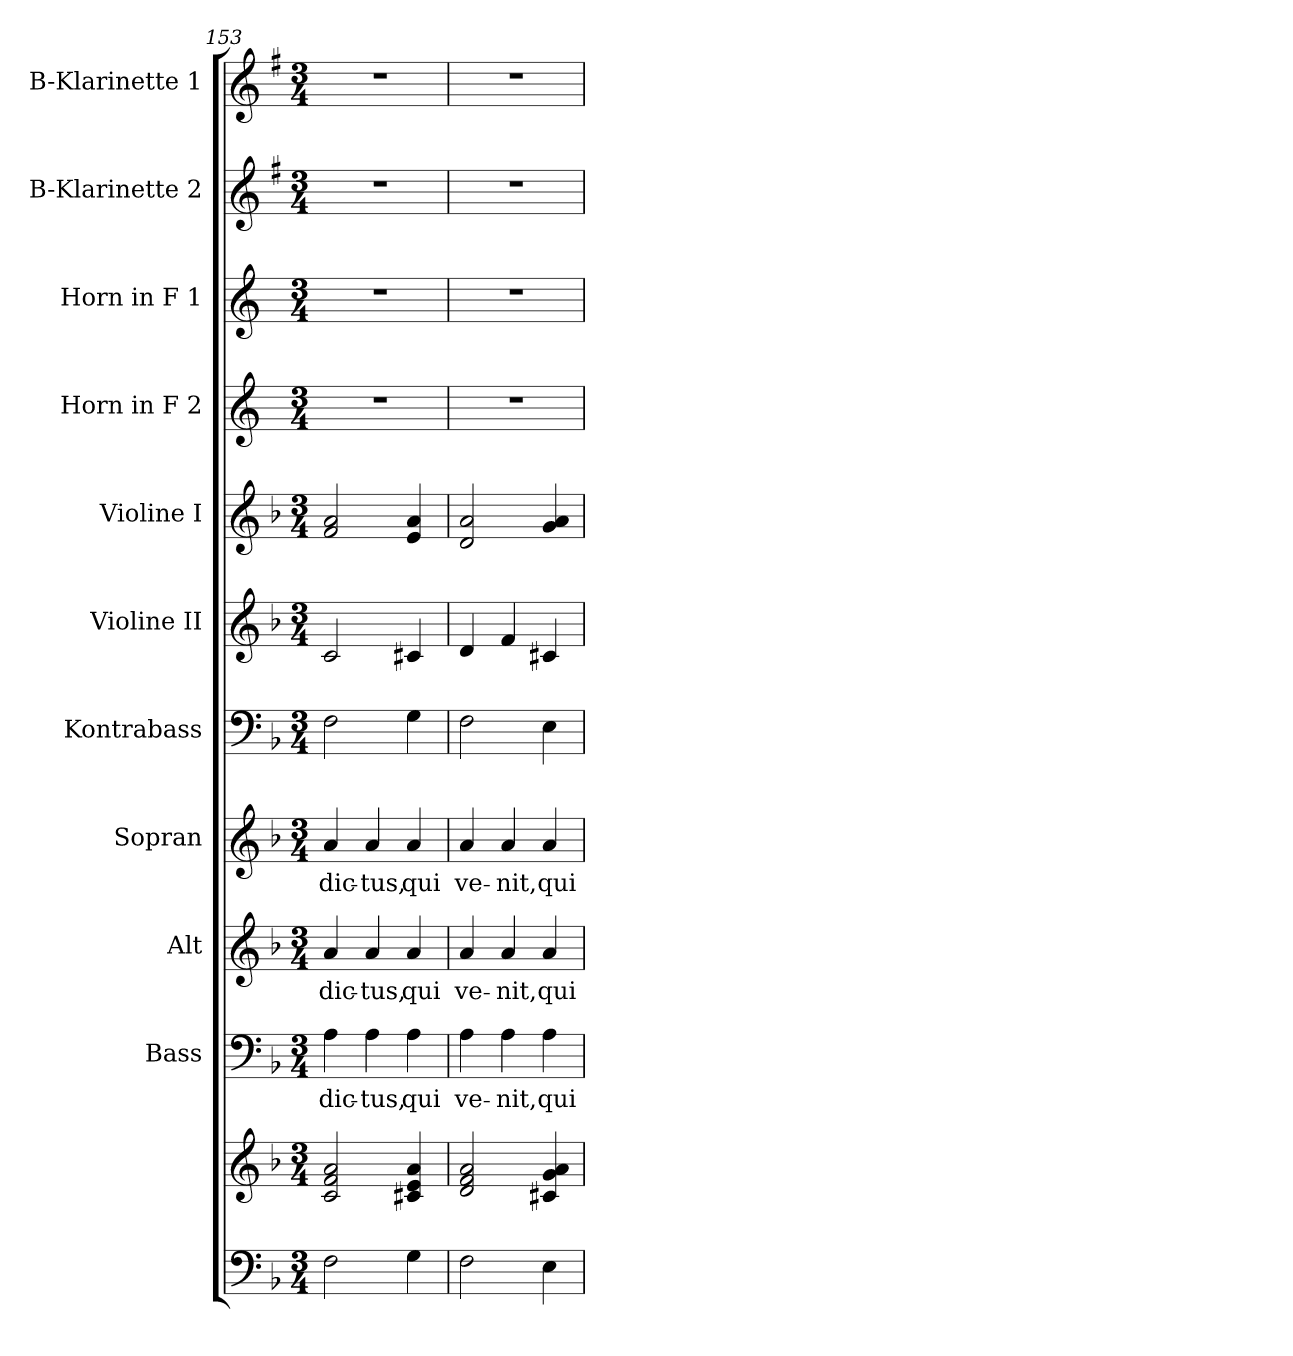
**kern	**kern	**kern	**text	**kern	**text	**kern	**text	**kern	**kern	**kern	**kern	**kern	**kern	**kern
*part11	*part11	*part10	*part10	*part9	*part9	*part8	*part8	*part7	*part6	*part5	*part4	*part3	*part2	*part1
*staff12	*staff11	*staff10	*staff10	*staff9	*staff9	*staff8	*staff8	*staff7	*staff6	*staff5	*staff4	*staff3	*staff2	*staff1
*	*	*I"Bass	*	*I"Alt	*	*I"Sopran	*	*I"Kontrabass	*I"Violine II	*I"Violine I	*I"Horn in F 2	*I"Horn in F 1	*I"B-Klarinette 2	*I"B-Klarinette 1
*	*	*I'B.	*	*I'A.	*	*I'S.	*	*I'Kb.	*I'Vl. II	*I'Vl. I	*	*	*I'B Kl. 2	*I'B Kl. 1
*clefF4	*clefG2	*clefF4	*	*clefG2	*	*clefG2	*	*clefF4	*clefG2	*clefG2	*clefG2	*clefG2	*clefG2	*clefG2
*	*	*	*	*	*	*	*	*ITrd7c12	*	*	*ITrd4c7	*ITrd4c7	*ITrd1c2	*ITrd1c2
*k[b-]	*k[b-]	*k[b-]	*	*k[b-]	*	*k[b-]	*	*k[b-]	*k[b-]	*k[b-]	*k[b-]	*k[b-]	*k[b-]	*k[b-]
*F:	*F:	*F:	*	*F:	*	*F:	*	*F:	*F:	*F:	*F:	*F:	*F:	*F:
*M3/4	*M3/4	*M3/4	*	*M3/4	*	*M3/4	*	*M3/4	*M3/4	*M3/4	*M3/4	*M3/4	*M3/4	*M3/4
=153	=153	=153	=153	=153	=153	=153	=153	=153	=153	=153	=153	=153	=153	=153
!	!	!	!LO:LY:b	!	!LO:LY:b	!	!LO:LY:b	!	!	!	!	!	!	!
2F\	2c/ 2f/ 2a/	4A\	-dic-	4a/	-dic-	4a/	-dic-	2FF\	2c/	2f/ 2a/	2.r	2.r	2.r	2.r
!	!	!	!LO:LY:b	!	!LO:LY:b	!	!LO:LY:b	!	!	!	!	!	!	!
.	.	4A\	-tus,	4a/	-tus,	4a/	-tus,	.	.	.	.	.	.	.
!	!	!	!LO:LY:b	!	!LO:LY:b	!	!LO:LY:b	!	!	!	!	!	!	!
4G\	4c#X/ 4e/ 4a/	4A\	qui	4a/	qui	4a/	qui	4GG\	4c#X/	4e/ 4a/	.	.	.	.
=154	=154	=154	=154	=154	=154	=154	=154	=154	=154	=154	=154	=154	=154	=154
!	!	!	!LO:LY:b	!	!LO:LY:b	!	!LO:LY:b	!	!	!	!	!	!	!
2F\	2d/ 2f/ 2a/	4A\	ve-	4a/	ve-	4a/	ve-	2FF\	4d/	2d/ 2a/	2.r	2.r	2.r	2.r
!	!	!	!LO:LY:b	!	!LO:LY:b	!	!LO:LY:b	!	!	!	!	!	!	!
.	.	4A\	-nit,	4a/	-nit,	4a/	-nit,	.	4f/	.	.	.	.	.
!	!	!	!LO:LY:b	!	!LO:LY:b	!	!LO:LY:b	!	!	!	!	!	!	!
4E\	4c#X/ 4g/ 4a/	4A\	qui	4a/	qui	4a/	qui	4EE\	4c#X/	4g/ 4a/	.	.	.	.
=	=	=	=	=	=	=	=	=	=	=	=	=	=	=
*-	*-	*-	*-	*-	*-	*-	*-	*-	*-	*-	*-	*-	*-	*-
